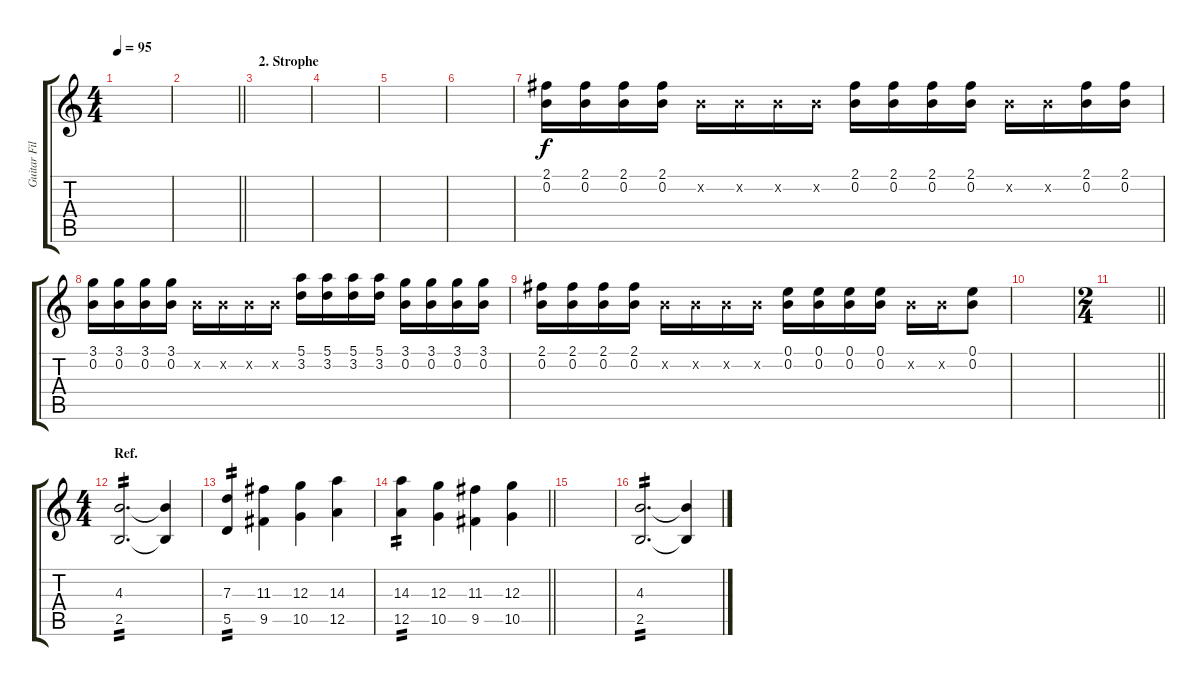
\track ("Guitar Fills" "Guitar Fil") {instrument distortionguitar}
\staff {score tabs}
\tuning (E4 B3 G3 D3 A2 E2) {hide}
\ts (4 4)
\tempo 95
\clef g2
\ks c
|
\barLineRight lightlight
|
\section ("" "2. Strophe")
|
|
|
|
(2.1 0.2).16 (2.1 0.2).16 (2.1 0.2).16 (2.1 0.2).16 0.2{x}.16 0.2{x}.16 0.2{x}.16 0.2{x}.16 (2.1 0.2).16 (2.1 0.2).16 (2.1 0.2).16 (2.1 0.2).16 0.2{x}.16 0.2{x}.16 (2.1 0.2).16 (2.1 0.2).16 |
(3.1 0.2).16 (3.1 0.2).16 (3.1 0.2).16 (3.1 0.2).16 0.2{x}.16 0.2{x}.16 0.2{x}.16 0.2{x}.16 (5.1 3.2).16 (5.1 3.2).16 (5.1 3.2).16 (5.1 3.2).16 (3.1 0.2).16 (3.1 0.2).16 (3.1 0.2).16 (3.1 0.2).16 |
(2.1 0.2).16 (2.1 0.2).16 (2.1 0.2).16 (2.1 0.2).16 0.2{x}.16 0.2{x}.16 0.2{x}.16 0.2{x}.16 (0.1 0.2).16 (0.1 0.2).16 (0.1 0.2).16 (0.1 0.2).16 0.2{x}.16 0.2{x}.16 (0.1 0.2).8 |
|
\ts (2 4)
\barLineRight lightlight
|
\ts (4 4)
\section ("" "Ref.")
(4.3 2.5).2{d tp 2} (4.3{t} 2.5{t}).4 |
(7.3 5.5).4{tp 2} (11.3 9.5).4 (12.3 10.5).4 (14.3 12.5).4 |
\barLineRight lightlight
(14.3 12.5).4{tp 2} (12.3 10.5).4 (11.3 9.5).4 (12.3 10.5).4 |
|
(4.3 2.5).2{d tp 2} (4.3{t} 2.5{t}).4
